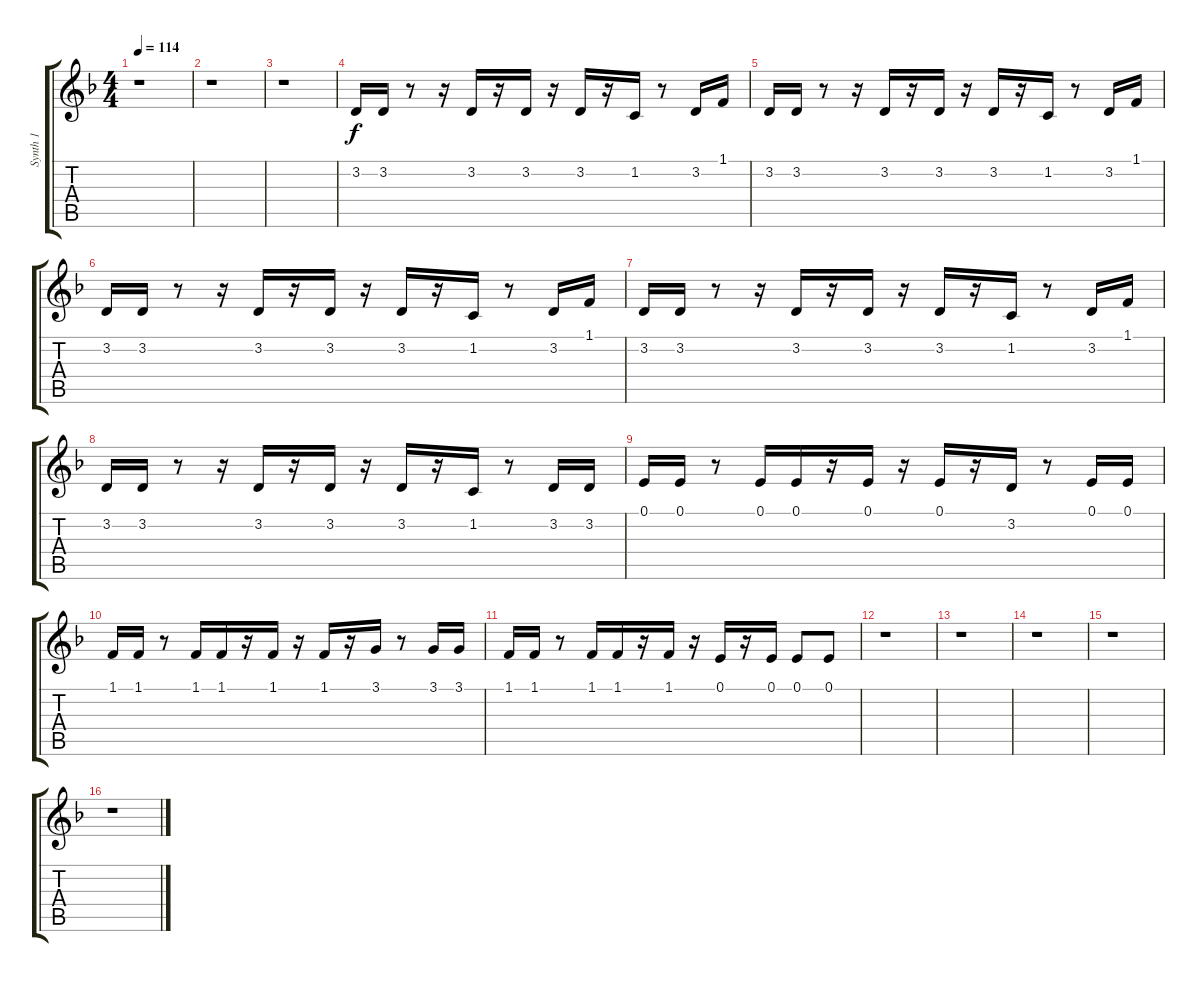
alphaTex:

\track ("Synth 1" "Synth 1") {instrument koto}
\staff {score tabs}
\tuning (E4 B3 G3 D3 A2 E2) {hide}
\ts (4 4)
\tempo 114
\clef g2
\ks f
r.1{dy f} |
r.1 |
r.1 |
3.2.16 3.2.16 r.8 r.16 3.2.16 r.16 3.2.16 r.16 3.2.16 r.16 1.2.16 r.8 3.2.16 1.1.16 |
3.2.16 3.2.16 r.8 r.16 3.2.16 r.16 3.2.16 r.16 3.2.16 r.16 1.2.16 r.8 3.2.16 1.1.16 |
3.2.16 3.2.16 r.8 r.16 3.2.16 r.16 3.2.16 r.16 3.2.16 r.16 1.2.16 r.8 3.2.16 1.1.16 |
3.2.16 3.2.16 r.8 r.16 3.2.16 r.16 3.2.16 r.16 3.2.16 r.16 1.2.16 r.8 3.2.16 1.1.16 |
3.2.16 3.2.16 r.8 r.16 3.2.16 r.16 3.2.16 r.16 3.2.16 r.16 1.2.16 r.8 3.2.16 3.2.16 |
0.1.16 0.1.16 r.8 0.1.16 0.1.16 r.16 0.1.16 r.16 0.1.16 r.16 3.2.16 r.8 0.1.16 0.1.16 |
1.1.16 1.1.16 r.8 1.1.16 1.1.16 r.16 1.1.16 r.16 1.1.16 r.16 3.1.16 r.8 3.1.16 3.1.16 |
1.1.16 1.1.16 r.8 1.1.16 1.1.16 r.16 1.1.16 r.16 0.1.16 r.16 0.1.16 0.1.8 0.1.8 |
r.1 |
r.1 |
r.1 |
r.1 |
r.1
